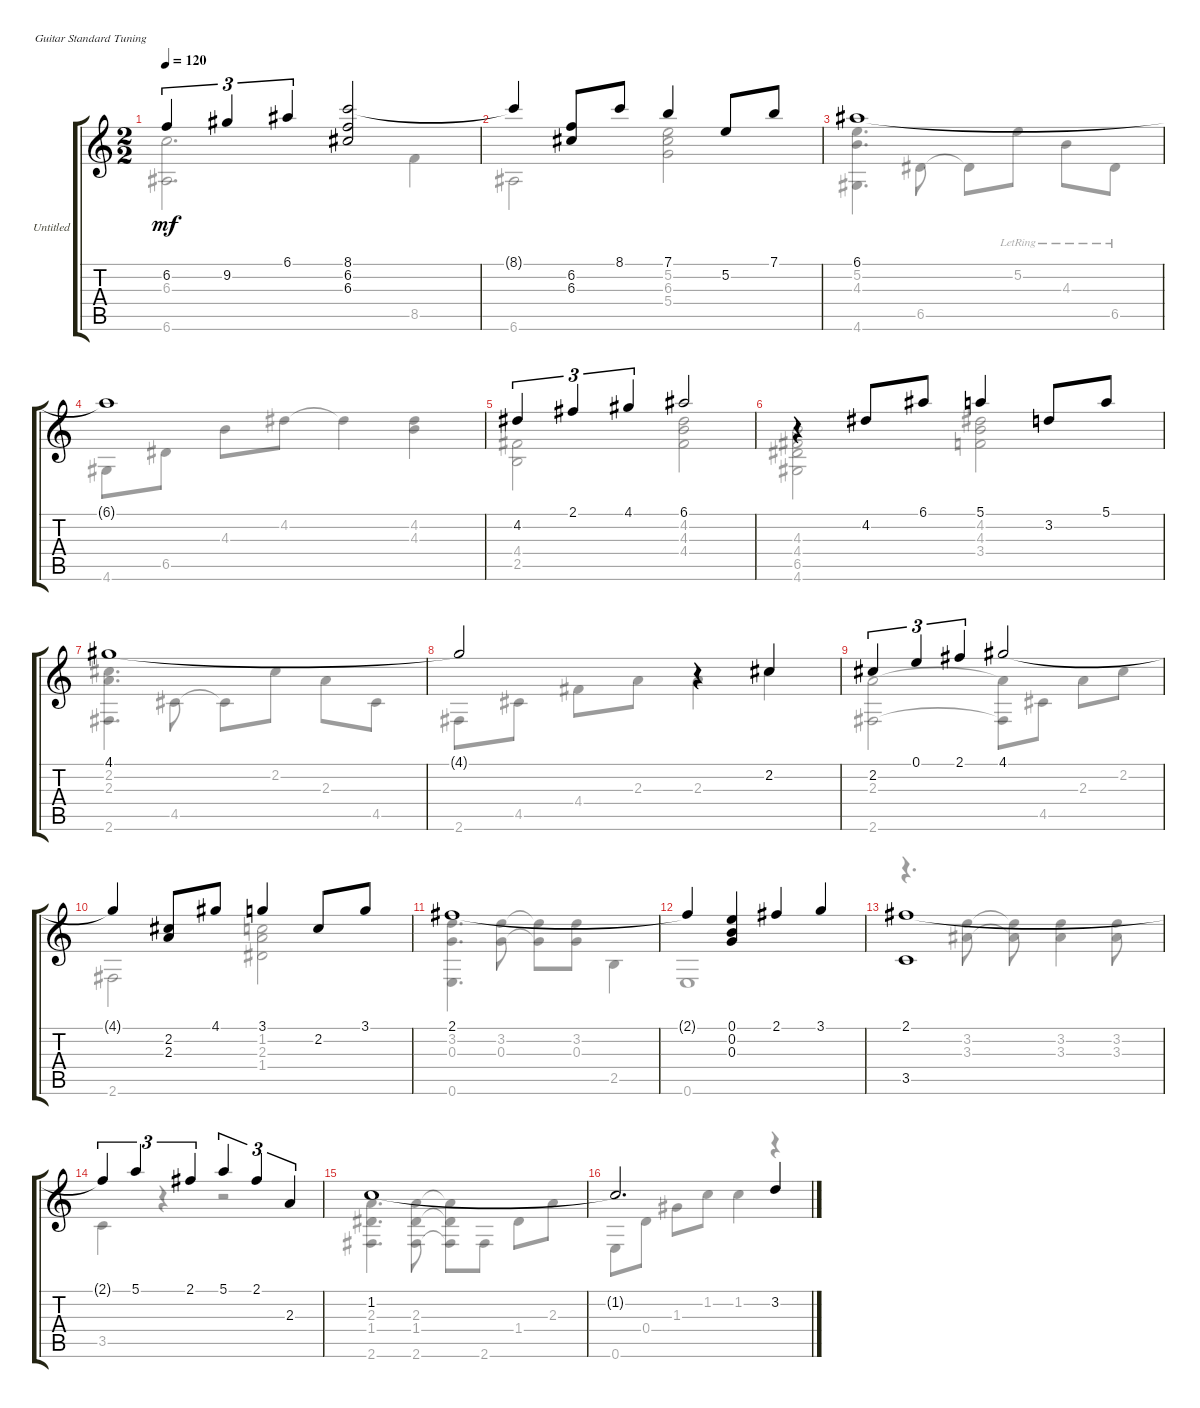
\bracketExtendMode groupsimilarinstruments
\firstSystemTrackNameOrientation horizontal
\otherSystemsTrackNameOrientation horizontal
\track ("Untitled" "Untitled") {instrument acousticguitarnylon}
\staff {score tabs}
\tuning (E4 B3 G3 D3 A2 E2)
\voice
\ts (2 2)
\tempo 120
\clef g2
\ks aminor
6.2.4{tu (3 2) dy mf} 9.2.4{tu (3 2)} 6.1.4{tu (3 2)} (8.1 6.2 6.3).2 |
8.1{t}.4 (6.2 6.3).8 8.1.8 7.1.4 5.2.8 7.1.8 |
6.1.1 |
6.1{t}.1 |
4.2.4{tu (3 2)} 2.1.4{tu (3 2)} 4.1.4{tu (3 2)} 6.1.2 |
r.4 4.2.8 6.1.8 5.1.4 3.2.8 5.1.8 |
4.1.1 |
4.1{t}.2 r.4 2.2.4 |
2.2.4{tu (3 2)} 0.1.4{tu (3 2)} 2.1.4{tu (3 2)} 4.1.2 |
4.1{t}.4 (2.2 2.3).8 4.1.8 3.1.4 2.2.8 3.1.8 |
2.1.1 |
2.1{t}.4 (0.1 0.2 0.3).4 2.1.4 3.1.4 |
(2.1 3.5).1 |
2.1{t}.4{tu (3 2)} 5.1.4{tu (3 2)} 2.1.4{tu (3 2)} 5.1.4{tu (3 2)} 2.1.4{tu (3 2)} 2.3.4{tu (3 2)} |
1.2.1 |
1.2{t}.2{d} 3.2.4
\voice
\clef g2
\ottava regular
\simile none
\ks aminor
(6.3 6.6).2{d dy mf} 8.5.4 |
6.6.2 (5.2 6.3 5.4).2 |
(5.2 4.3 4.6).4{d} 6.5.8 6.5{t}.8 5.2{lr}.8 4.3{lr}.8 6.5{lr}.8 |
4.6.8 6.5.8 4.3.8 4.2.8 4.2{t}.4 (4.2 4.3).4 |
(4.4 2.5).2 (4.2 4.3 4.4).2 |
(4.3 4.4 6.5 4.6).2 (4.2 4.3 3.4).2 |
(2.2 2.3 2.6).4{d} 4.5.8 4.5{t}.8 2.2.8 2.3.8 4.5.8 |
2.6.8 4.5.8 4.4.8 2.3.8 2.3.4 2.2.4 |
(2.3 2.6).2 (2.3{t} 2.6{t}).8 4.5.8 2.3.8 2.2.8 |
2.6.2 (1.2 2.3 1.4).2 |
(3.2 0.3 0.6).4{d} (3.2 0.3).8 (3.2{t} 0.3{t}).8 (3.2 0.3).8 2.5.4 |
0.6.1 |
r.4{d} (3.2 3.3).8 (3.2{t} 3.3{t}).8 (3.2 3.3).4 (3.2 3.3).8 |
3.5.4 r.4 r.2 |
(2.3 1.4 2.6).4{d} (2.3 1.4 2.6).8 (2.3{t} 1.4{t} 2.6{t}).8 2.6.8 1.4.8 2.3.8 |
0.6.8 0.4.8 1.3.8 1.2.8 1.2.4 r.4
